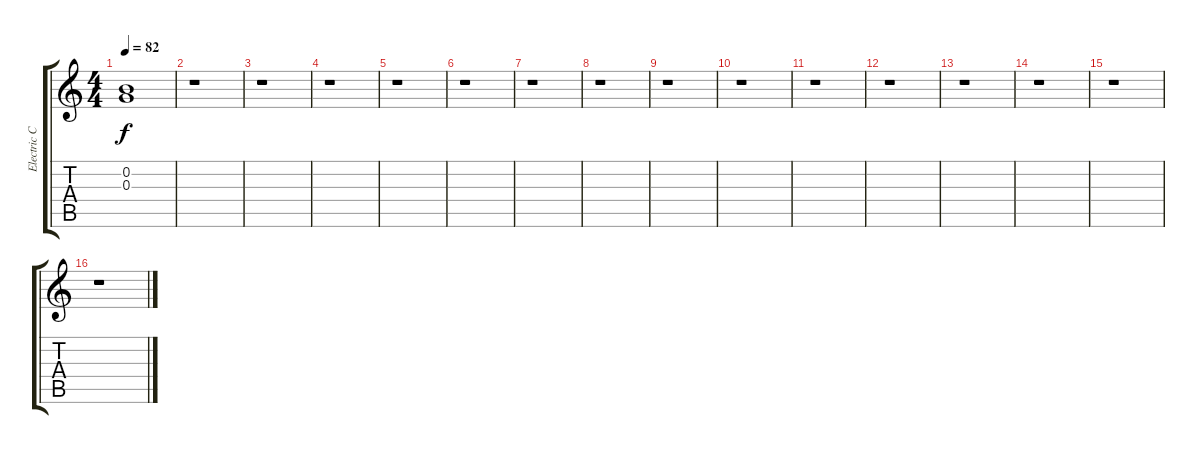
\track ("Electric Clean" "Electric C") {instrument electricguitarclean}
\staff {score tabs}
\tuning (E4 B3 G3 D3 A2 E2) {hide}
\ts (4 4)
\tempo 82
\clef g2
\ks c
(0.2{t} 0.3{t}).1{dy f} |
r.1 |
r.1 |
r.1 |
r.1 |
r.1 |
r.1 |
r.1 |
r.1 |
r.1 |
r.1 |
r.1 |
r.1 |
r.1 |
r.1 |
r.1
